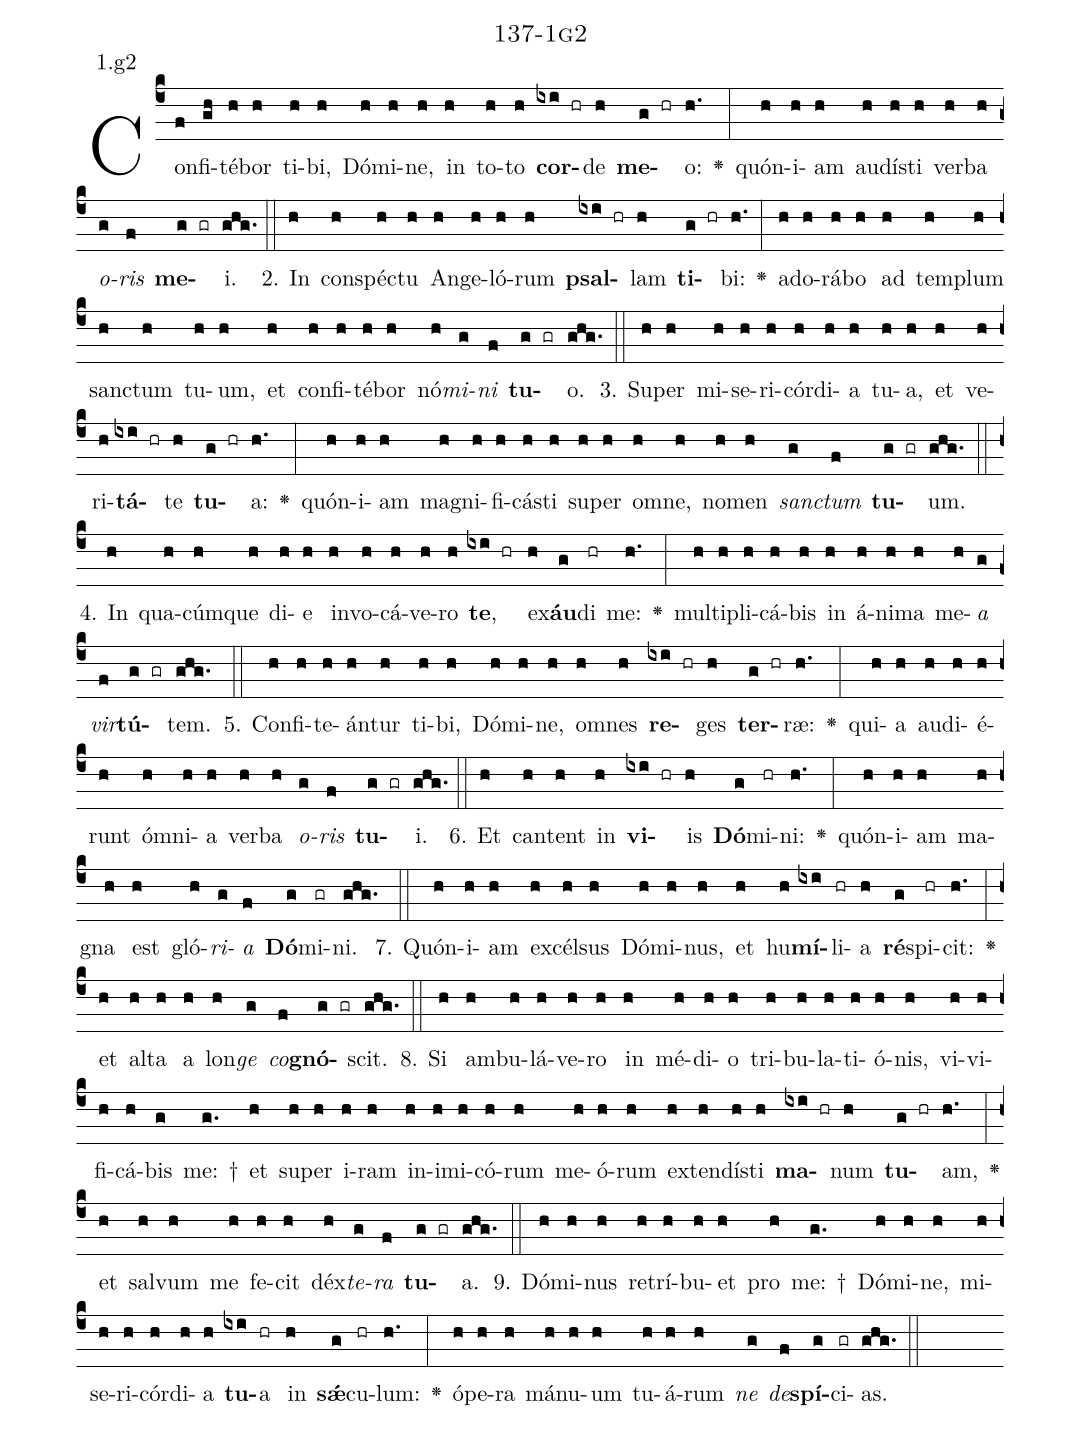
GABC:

name: 137-1g2;
annotation: 1.g2;
%%
(c4)Con(f)fi(gh)té(h)bor(h) ti(h)bi,(h) Dó(h)mi(h)ne,(h) in(h) to(h)to(h) <b>cor</b>(ixi hr)de(h) <b>me</b>(g hr)o:(h.) <v>\greheightstar</v>(:) quón(h)i(h)am(h) au(h)dís(h)ti(h) ver(h)ba(h) <i>o</i>(g)<i>ris</i>(f) <b>me</b>(g gr)i.(ghg.) (::)
2. In(h) con(h)spéc(h)tu(h) An(h)ge(h)ló(h)rum(h) <b>psal</b>(ixi hr)lam(h) <b>ti</b>(g hr)bi:(h.) <v>\greheightstar</v>(:) ad(h)o(h)rá(h)bo(h) ad(h) tem(h)plum(h) sanc(h)tum(h) tu(h)um,(h) et(h) con(h)fi(h)té(h)bor(h) nó(h)<i>mi</i>(g)<i>ni</i>(f) <b>tu</b>(g gr)o.(ghg.) (::)
3. Su(h)per(h) mi(h)se(h)ri(h)cór(h)di(h)a(h) tu(h)a,(h) et(h) ve(h)ri(h)<b>tá</b>(ixi hr)te(h) <b>tu</b>(g hr)a:(h.) <v>\greheightstar</v>(:) quón(h)i(h)am(h) ma(h)gni(h)fi(h)cás(h)ti(h) su(h)per(h) om(h)ne,(h) no(h)men(h) <i>sanc</i>(g)<i>tum</i>(f) <b>tu</b>(g gr)um.(ghg.) (::)
4. In(h) qua(h)cúm(h)que(h) di(h)e(h) in(h)vo(h)cá(h)ve(h)ro(h) <b>te</b>,(ixi hr) ex(h)<b>áu</b>(g)di(hr) me:(h.) <v>\greheightstar</v>(:) mul(h)ti(h)pli(h)cá(h)bis(h) in(h) á(h)ni(h)ma(h) me(h)<i>a</i>(g) <i>vir</i>(f)<b>tú</b>(g gr)tem.(ghg.) (::)
5. Con(h)fi(h)te(h)án(h)tur(h) ti(h)bi,(h) Dó(h)mi(h)ne,(h) om(h)nes(h) <b>re</b>(ixi hr)ges(h) <b>ter</b>(g hr)ræ:(h.) <v>\greheightstar</v>(:) qui(h)a(h) au(h)di(h)é(h)runt(h) óm(h)ni(h)a(h) ver(h)ba(h) <i>o</i>(g)<i>ris</i>(f) <b>tu</b>(g gr)i.(ghg.) (::)
6. Et(h) can(h)tent(h) in(h) <b>vi</b>(ixi hr)is(h) <b>Dó</b>(g)mi(hr)ni:(h.) <v>\greheightstar</v>(:) quón(h)i(h)am(h) ma(h)gna(h) est(h) gló(h)<i>ri</i>(g)<i>a</i>(f) <b>Dó</b>(g)mi(gr)ni.(ghg.) (::)
7. Quón(h)i(h)am(h) ex(h)cél(h)sus(h) Dó(h)mi(h)nus,(h) et(h) hu(h)<b>mí</b>(ixi)li(hr)a(h) <b>ré</b>(g)spi(hr)cit:(h.) <v>\greheightstar</v>(:) et(h) al(h)ta(h) a(h) lon(h)<i>ge</i>(g) <i>co</i>(f)<b>gnó</b>(g gr)scit.(ghg.) (::)
8. Si(h) am(h)bu(h)lá(h)ve(h)ro(h) in(h) mé(h)di(h)o(h) tri(h)bu(h)la(h)ti(h)ó(h)nis,(h) vi(h)vi(h)fi(h)cá(h)bis(g) me: †(g.) et(h) su(h)per(h) i(h)ram(h) in(h)i(h)mi(h)có(h)rum(h) me(h)ó(h)rum(h) ex(h)ten(h)dís(h)ti(h) <b>ma</b>(ixi hr)num(h) <b>tu</b>(g hr)am,(h.) <v>\greheightstar</v>(:) et(h) sal(h)vum(h) me(h) fe(h)cit(h) déx(h)<i>te</i>(g)<i>ra</i>(f) <b>tu</b>(g gr)a.(ghg.) (::)
9. Dó(h)mi(h)nus(h) re(h)trí(h)bu(h)et(h) pro(h) me: †(g.) Dó(h)mi(h)ne,(h) mi(h)se(h)ri(h)cór(h)di(h)a(h) <b>tu</b>(ixi)a(hr) in(h) <b>sǽ</b>(g)cu(hr)lum:(h.) <v>\greheightstar</v>(:) ó(h)pe(h)ra(h) má(h)nu(h)um(h) tu(h)á(h)rum(h) <i>ne</i>(g) <i>de</i>(f)<b>spí</b>(g)ci(gr)as.(ghg.) (::)
